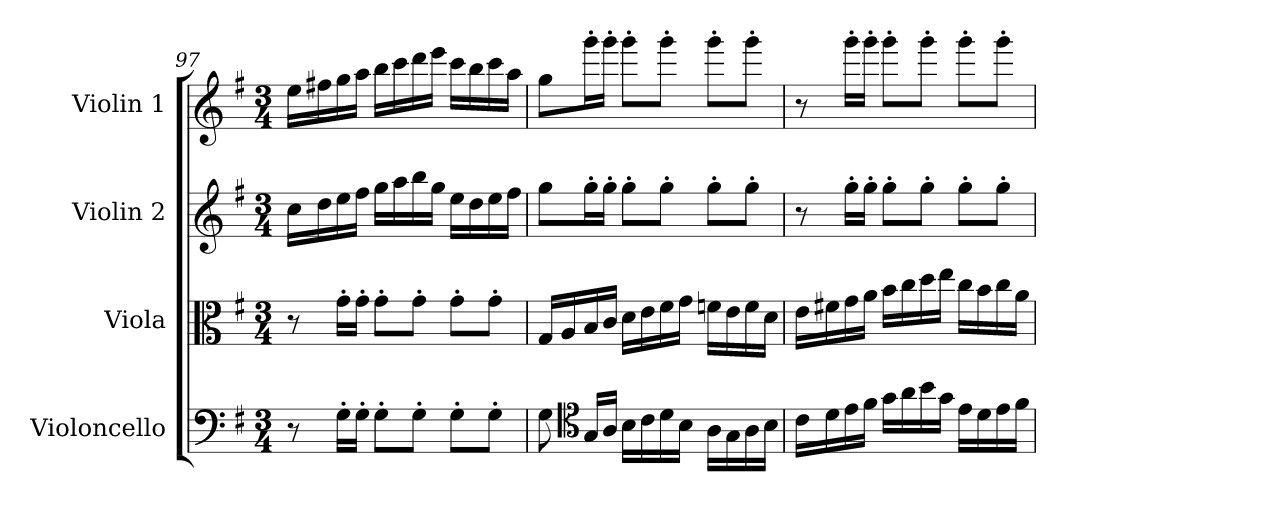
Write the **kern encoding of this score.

**kern	**kern	**kern	**kern
*part4	*part3	*part2	*part1
*staff4	*staff3	*staff2	*staff1
*I"Violoncello	*I"Viola	*I"Violin 2	*I"Violin 1
*I'Vc	*I'Vla	*I'Vln	*I'Vln
!!LO:PB:g=z
*clefF4	*clefC3	*clefG2	*clefG2
*k[f#]	*k[f#]	*k[f#]	*k[f#]
*M3/4	*M3/4	*M3/4	*M3/4
=97	=97	=97	=97
8r	8r	16cc\LL	16ee\LL
.	.	16dd\	16ff#X\
16G'\LL	16g'\LL	16ee\	16gg\
16G'\JJ	16g'\JJ	16ff#\JJ	16aa\JJ
8G'\L	8g'\L	16gg\LL	16bb\LL
.	.	16aa\	16ccc\
8G'\J	8g'\J	16bb\	16ddd\
.	.	16gg\JJ	16eee\JJ
8G'\L	8g'\L	16ee\LL	16ccc\LL
.	.	16dd\	16bb\
8G'\J	8g'\J	16ee\	16ccc\
.	.	16ff#\JJ	16aa\JJ
=98	=98	=98	=98
8G\	16G/LL	8gg\L	8gg\L
.	16A/	.	.
*clefC4	*	*	*
16G/LL	16B/	16gg'\L	16ggg'\L
16A/JJ	16c/JJ	16gg'\JJ	16ggg'\JJ
16B\LL	16d\LL	8gg'\L	8ggg'\L
16c\	16e\	.	.
16d\	16f#\	8gg'\J	8ggg'\J
16B\JJ	16g\JJ	.	.
16A\LL	16fn\LL	8gg'\L	8ggg'\L
16G\	16e\	.	.
16A\	16f\	8gg'\J	8ggg'\J
16B\JJ	16d\JJ	.	.
=99	=99	=99	=99
16c\LL	16e\LL	8r	8r
16d\	16f#X\	.	.
16e\	16g\	16gg'\LL	16ggg'\LL
16f#\JJ	16a\JJ	16gg'\JJ	16ggg'\JJ
16g\LL	16b\LL	8gg'\L	8ggg'\L
16a\	16cc\	.	.
16b\	16dd\	8gg'\J	8ggg'\J
16g\JJ	16ee\JJ	.	.
16e\LL	16cc\LL	8gg'\L	8ggg'\L
16d\	16b\	.	.
16e\	16cc\	8gg'\J	8ggg'\J
16f#\JJ	16a\JJ	.	.
=	=	=	=
*-	*-	*-	*-
